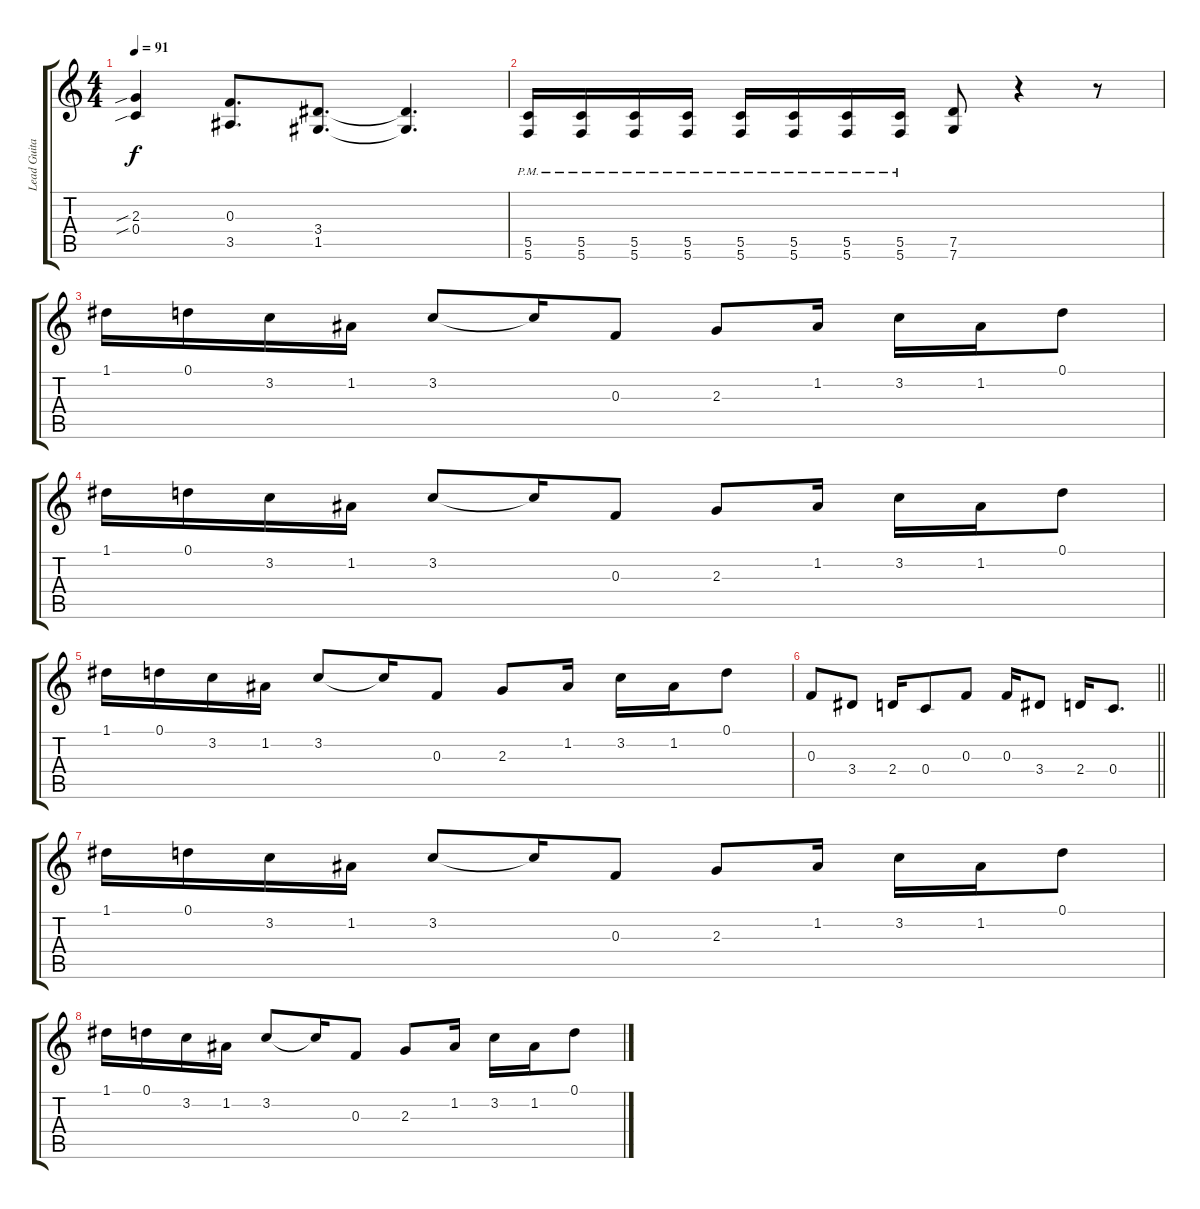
\track ("Lead Guitar" "Lead Guita") {instrument distortionguitar}
\staff {score tabs}
\tuning (D4 A3 F3 C3 G2 C2) {hide}
\ts (4 4)
\tempo 91
\clef g2
\ks c
(2.3{sib} 0.4{sib}).4{dy f} (0.3 3.5).8{d} (3.4 1.5).8{d} (3.4{t} 1.5{t}).4{d} |
(5.5{pm} 5.6{pm}).16 (5.5{pm} 5.6{pm}).16 (5.5{pm} 5.6{pm}).16 (5.5{pm} 5.6{pm}).16 (5.5{pm} 5.6{pm}).16 (5.5{pm} 5.6{pm}).16 (5.5{pm} 5.6{pm}).16 (5.5{pm} 5.6{pm}).16 (7.5 7.6).8 r.4 r.8 |
1.1.16 0.1.16 3.2.16 1.2.16 3.2.8 3.2{t}.16 0.3.8 2.3.8 1.2.16 3.2.16 1.2.16 0.1.8 |
1.1.16 0.1.16 3.2.16 1.2.16 3.2.8 3.2{t}.16 0.3.8 2.3.8 1.2.16 3.2.16 1.2.16 0.1.8 |
1.1.16 0.1.16 3.2.16 1.2.16 3.2.8 3.2{t}.16 0.3.8 2.3.8 1.2.16 3.2.16 1.2.16 0.1.8 |
\barLineRight lightlight
0.3.8 3.4.8 2.4.16 0.4.8 0.3.8 0.3.16 3.4.8 2.4.16 0.4.8{d} |
1.1.16 0.1.16 3.2.16 1.2.16 3.2.8 3.2{t}.16 0.3.8 2.3.8 1.2.16 3.2.16 1.2.16 0.1.8 |
1.1.16 0.1.16 3.2.16 1.2.16 3.2.8 3.2{t}.16 0.3.8 2.3.8 1.2.16 3.2.16 1.2.16 0.1.8
